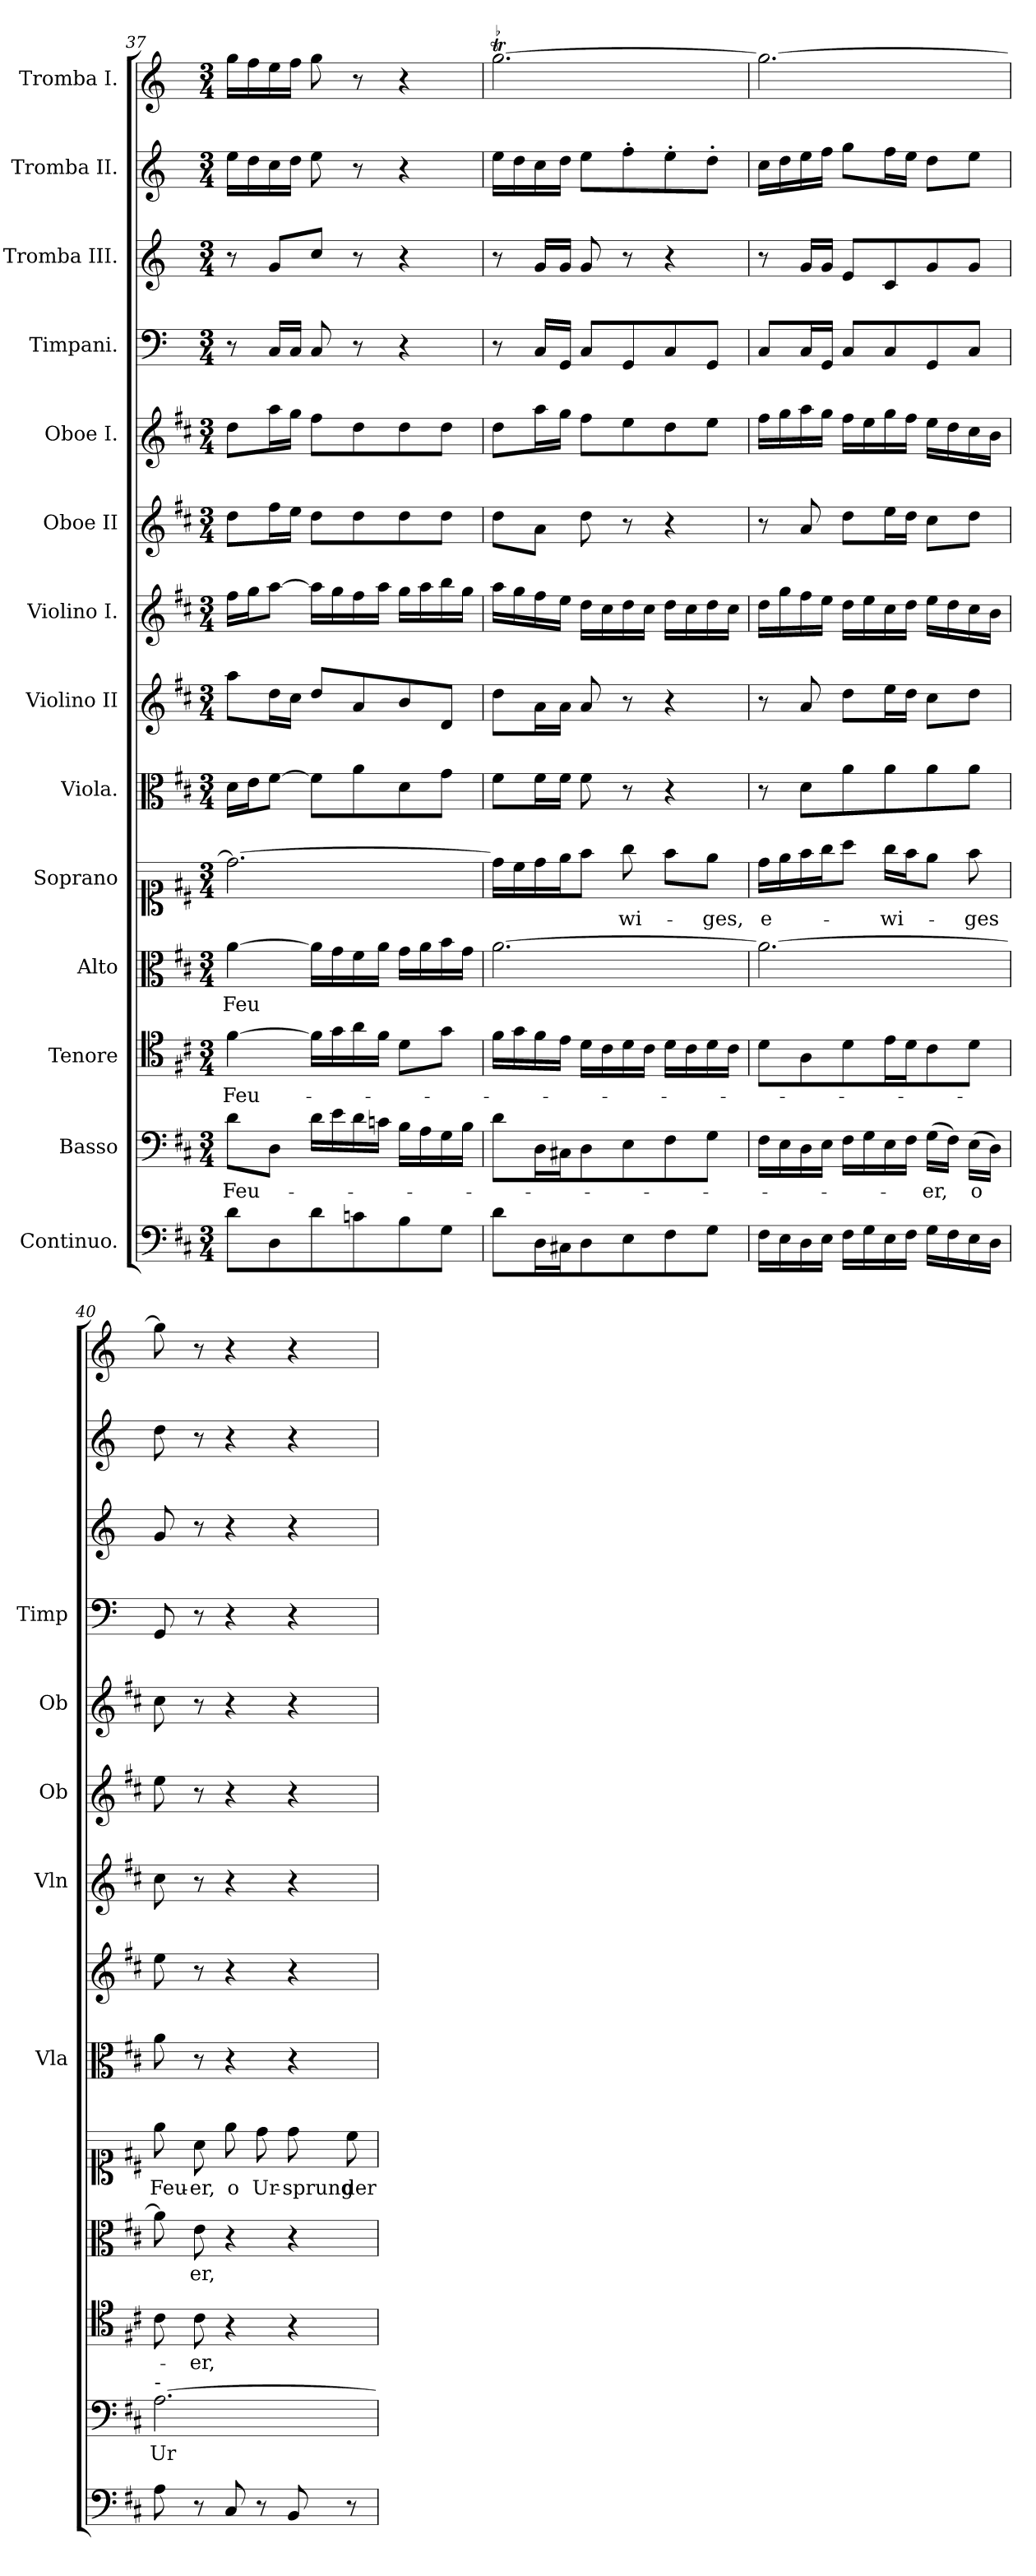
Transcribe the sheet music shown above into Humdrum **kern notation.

**kern	**kern	**text	**kern	**text	**kern	**text	**kern	**text	**kern	**kern	**kern	**kern	**kern	**kern	**kern	**kern	**kern
*part14	*part13	*part13	*part12	*part12	*part11	*part11	*part10	*part10	*part9	*part8	*part7	*part6	*part5	*part4	*part3	*part2	*part1
*staff14	*staff13	*staff13	*staff12	*staff12	*staff11	*staff11	*staff10	*staff10	*staff9	*staff8	*staff7	*staff6	*staff5	*staff4	*staff3	*staff2	*staff1
*I"Continuo.	*I"Basso	*	*I"Tenore	*	*I"Alto	*	*I"Soprano	*	*I"Viola.	*I"Violino II	*I"Violino I.	*I"Oboe II	*I"Oboe I.	*I"Timpani.	*I"Tromba III.	*I"Tromba II.	*I"Tromba I.
*	*	*	*	*	*	*	*	*	*I'Vla	*	*I'Vln	*I'Ob	*I'Ob	*I'Timp	*	*	*
*clefF4	*clefF4	*	*clefC4	*	*clefC3	*	*clefC1	*	*clefC3	*clefG2	*clefG2	*clefG2	*clefG2	*clefF4	*clefG2	*clefG2	*clefG2
*	*	*	*	*	*	*	*	*	*	*	*	*	*	*ITrd-1c-2	*ITrd-1c-2	*ITrd-1c-2	*ITrd-1c-2
*k[f#c#]	*k[f#c#]	*	*k[f#c#]	*	*k[f#c#]	*	*k[f#c#]	*	*k[f#c#]	*k[f#c#]	*k[f#c#]	*k[f#c#]	*k[f#c#]	*k[f#c#]	*k[f#c#]	*k[f#c#]	*k[f#c#]
*M3/4	*M3/4	*	*M3/4	*	*M3/4	*	*M3/4	*	*M3/4	*M3/4	*M3/4	*M3/4	*M3/4	*M3/4	*M3/4	*M3/4	*M3/4
=37	=37	=37	=37	=37	=37	=37	=37	=37	=37	=37	=37	=37	=37	=37	=37	=37	=37
!	!	!LO:LY:b	!	!LO:LY:b	!	!LO:LY:b	!	!LO:LY:b	!	!	!	!	!	!	!	!	!
8d\L	8d\L	Feu-	[4f#\	-Feu-	[4a\	-Feu-	2.dd\_	--	16d\LL	8aa\L	16ff#\LL	8dd\L	8dd\L	8r	8r	16ff#\LL	16aa\LL
.	.	.	.	.	.	.	.	.	16e\J	.	16gg\J	.	.	.	.	16ee\	16gg\
8D\	8D\J	.	.	.	.	.	.	.	[8f#\J	16dd\L	[8aa\J	16ff#\L	16aa\L	16D/LL	8a/L	16dd\	16ff#\
.	.	.	.	.	.	.	.	.	.	16cc#\JJ	.	16ee\JJ	16gg\JJ	16D/JJ	.	16ee\JJ	16gg\JJ
8d\	16d\LL	.	16f#\LL]	.	16a\LL]	.	.	.	8f#\L]	8dd/L	16aa\LL]	8dd\L	8ff#\L	8D/	8dd/J	8ff#\	8aa\
.	16e\	.	16g\	.	16g\	.	.	.	.	.	16gg\	.	.	.	.	.	.
8cn\	16d\	.	16a\	.	16f#\	.	.	.	8a\	8a/	16ff#\	8dd\	8dd\	8r	8r	8r	8r
.	16cn\JJ	.	16f#\JJ	.	16a\JJ	.	.	.	.	.	16aa\JJ	.	.	.	.	.	.
8B\	16B\LL	.	8d\L	.	16g\LL	.	.	.	8d\	8b/	16gg\LL	8dd\	8dd\	4r	4r	4r	4r
.	16A\	.	.	.	16a\	.	.	.	.	.	16aa\	.	.	.	.	.	.
8G\J	16G\	.	8g\J	.	16b\	.	.	.	8g\J	8d/J	16bb\	8dd\J	8dd\J	.	.	.	.
.	16B\JJ	.	.	.	16g\JJ	.	.	.	.	.	16gg\JJ	.	.	.	.	.	.
=38	=38	=38	=38	=38	=38	=38	=38	=38	=38	=38	=38	=38	=38	=38	=38	=38	=38
!	!	!	!	!	!	!LO:LY:b	!	!	!	!	!	!	!	!	!	!	!
8d\L	8d\L	.	16f#\LL	.	[2.a\	--	16dd\LL]	.	8f#\L	8dd\L	16aa\LL	8dd\L	8dd\L	8r	8r	16ff#\LL	[2.aat\
.	.	.	16g\	.	.	.	16cc#\	.	.	.	16gg\	.	.	.	.	16ee\	.
16D\L	16D\L	.	16f#\	.	.	.	16dd\	.	16f#\L	16a\L	16ff#\	8a\J	16aa\L	16D/LL	16a/LL	16dd\	.
16C#X\J	16C#X\J	.	16e\JJ	.	.	.	16ee\J	.	16f#\JJ	16a\JJ	16ee\JJ	.	16gg\JJ	16AA/JJ	16a/JJ	16ee\JJ	.
8D\	8D\	.	16d\LL	.	.	.	8ff#\J	.	8f#\	8a/	16dd\LL	8dd\	8ff#\L	8D/L	8a/	8ff#\L	.
.	.	.	16c#\	.	.	.	.	.	.	.	16cc#\	.	.	.	.	.	.
!	!	!	!	!	!	!	!	!LO:LY:b	!	!	!	!	!	!	!	!	!
8E\	8E\	.	16d\	.	.	.	8gg\	wi-	8r	8r	16dd\	8r	8ee\	8AA/	8r	8gg'\	.
.	.	.	16c#\JJ	.	.	.	.	.	.	.	16cc#\JJ	.	.	.	.	.	.
8F#\	8F#\	.	16d\LL	.	.	.	8ff#\L	.	4r	4r	16dd\LL	4r	8dd\	8D/	4r	8ff#'\	.
.	.	.	16c#\	.	.	.	.	.	.	.	16cc#\	.	.	.	.	.	.
!	!	!	!	!	!	!	!	!LO:LY:b	!	!	!	!	!	!	!	!	!
8G\J	8G\J	.	16d\	.	.	.	8ee\J	-ges,	.	.	16dd\	.	8ee\J	8AA/J	.	8ee'\J	.
.	.	.	16c#\JJ	.	.	.	.	.	.	.	16cc#\JJ	.	.	.	.	.	.
!!LO:PB:g=z
=39	=39	=39	=39	=39	=39	=39	=39	=39	=39	=39	=39	=39	=39	=39	=39	=39	=39
!	!	!	!	!	!	!LO:LY:b	!	!LO:LY:b	!	!	!	!	!	!	!	!	!
16F#\LL	16F#\LL	.	8d\L	.	2.a\_	--	16dd\LL	-e-	8r	8r	16dd\LL	8r	16ff#\LL	8D/L	8r	16dd\LL	2.aa\_
16E\	16E\	.	.	.	.	.	16ee\	.	.	.	16gg\	.	16gg\	.	.	16ee\	.
16D\	16D\	.	8A\	.	.	.	16ff#\	.	8d\L	8a/	16ff#\	8a/	16aa\	16D/L	16a/LL	16ff#\	.
16E\JJ	16E\JJ	.	.	.	.	.	16gg\J	.	.	.	16ee\JJ	.	16gg\JJ	16AA/JJ	16a/JJ	16gg\JJ	.
16F#\LL	16F#\LL	.	8d\	.	.	.	8aa\J	.	8a\	8dd\L	16dd\LL	8dd\L	16ff#\LL	8D/L	8f#/L	8aa\L	.
16G\	16G\	.	.	.	.	.	.	.	.	.	16ee\	.	16ee\	.	.	.	.
!	!	!	!	!	!	!	!	!LO:LY:b	!	!	!	!	!	!	!	!	!
16E\	16E\	.	16e\L	.	.	.	16gg\LL	wi-	8a\	16ee\L	16cc#\	16ee\L	16gg\	8D/	8d/	16gg\L	.
16F#\JJ	16F#\JJ	.	16d\J	.	.	.	16ff#\J	.	.	16dd\JJ	16dd\JJ	16dd\JJ	16ff#\JJ	.	.	16ff#\JJ	.
!	!	!LO:LY:b	!	!	!	!	!	!	!	!	!	!	!	!	!	!	!
16G\LL	(>16G\LL	-er,	8c#\	.	.	.	8ee\J	.	8a\	8cc#\L	16ee\LL	8cc#\L	16ee\LL	8AA/	8a/	8ee\L	.
16F#\	16F#\JJ)	.	.	.	.	.	.	.	.	.	16dd\	.	16dd\	.	.	.	.
!	!	!LO:LY:b	!	!	!	!	!	!LO:LY:b	!	!	!	!	!	!	!	!	!
16E\	(>16E\LL	o	8d\J	.	.	.	8ff#\	ges	8a\J	8dd\J	16cc#\	8dd\J	16cc#\	8D/J	8a/J	8ff#\J	.
16D\JJ	16D\JJ)	.	.	.	.	.	.	.	.	.	16b\JJ	.	16b\JJ	.	.	.	.
=40	=40	=40	=40	=40	=40	=40	=40	=40	=40	=40	=40	=40	=40	=40	=40	=40	=40
!	!LO:TX:a:t=-	!	!	!	!	!	!	!	!	!	!	!	!	!	!	!	!
!	!	!LO:LY:b	!	!	!	!	!	!LO:LY:b	!	!	!	!	!	!	!	!	!
8A\	[2.A\	Ur-	8c#\	.	8a\]	.	8ee\	Feu-	8a\	8ee\	8cc#\	8ee\	8cc#\	8AA/	8a/	8ee\	8aa\]
!	!	!	!	!LO:LY:b	!	!LO:LY:b	!	!LO:LY:b	!	!	!	!	!	!	!	!	!
8r	.	.	8c#\	er,	8e\	er,	8a\	-er,	8r	8r	8r	8r	8r	8r	8r	8r	8r
!	!	!	!	!	!	!	!	!LO:LY:b	!	!	!	!	!	!	!	!	!
8C#/	.	.	4r	.	4r	.	8ee\	o	4r	4r	4r	4r	4r	4r	4r	4r	4r
!	!	!	!	!	!	!	!	!LO:LY:b	!	!	!	!	!	!	!	!	!
8r	.	.	.	.	.	.	8dd\	Ur-	.	.	.	.	.	.	.	.	.
!	!	!	!	!	!	!	!	!LO:LY:b	!	!	!	!	!	!	!	!	!
8BB/	.	.	4r	.	4r	.	8dd\	-sprung	4r	4r	4r	4r	4r	4r	4r	4r	4r
!	!	!	!	!	!	!	!	!LO:LY:b	!	!	!	!	!	!	!	!	!
8r	.	.	.	.	.	.	8cc#\	der	.	.	.	.	.	.	.	.	.
=	=	=	=	=	=	=	=	=	=	=	=	=	=	=	=	=	=
*-	*-	*-	*-	*-	*-	*-	*-	*-	*-	*-	*-	*-	*-	*-	*-	*-	*-
